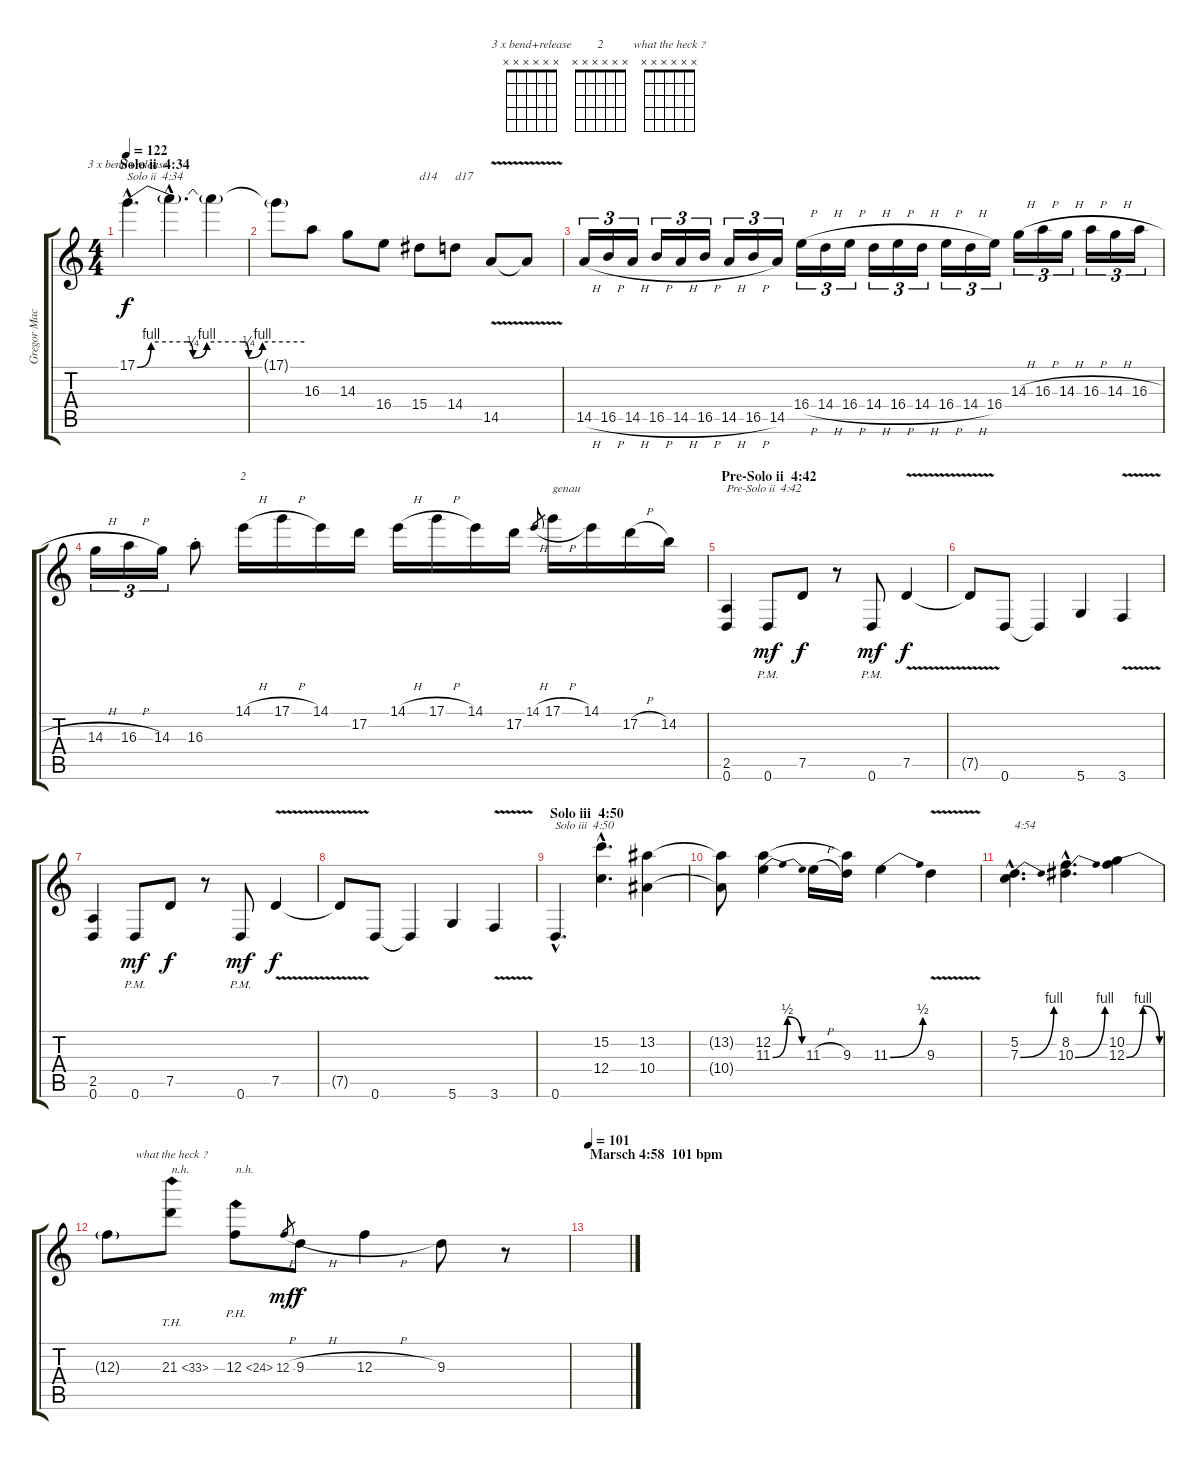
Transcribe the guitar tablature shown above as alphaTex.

\track ("Gregor Mackintosh" "Gregor Mac") {instrument overdrivenguitar}
\staff {score tabs}
\tuning (D4 A3 F3 C3 G2 D2) {hide}
\chord ("3 x bend+release" x x x x x x)
\chord ("2" x x x x x x)
\chord ("what the heck ?" x x x x x x)
\ts (4 4)
\section ("" "Solo ii  4:34")
\tempo 122
\clef g2
\ks c
17.1{be (custom 0 0 5 4 18 4 20 1 25 4 38 4 40 1 45 4 60 4) hac}.4{d ch "3 x bend+release" txt "Solo ii  4:34" dy f} 17.1{hac t}.4{d} 17.1{t}.4 |
17.1{t}.8 16.3.8 14.3.8 16.4.8 15.4.8{txt "d14"} 14.4.8{txt "d17"} 14.5{v}.8 14.5{t}.8 |
14.5{h}.16{tu (3 2)} 16.5{h}.16{tu (3 2)} 14.5{h}.16{tu (3 2)} 16.5{h}.16{tu (3 2)} 14.5{h}.16{tu (3 2)} 16.5{h}.16{tu (3 2)} 14.5{h}.16{tu (3 2)} 16.5{h}.16{tu (3 2)} 14.5.16{tu (3 2)} 16.4{h}.16{tu (3 2)} 14.4{h}.16{tu (3 2)} 16.4{h}.16{tu (3 2)} 14.4{h}.16{tu (3 2)} 16.4{h}.16{tu (3 2)} 14.4{h}.16{tu (3 2)} 16.4{h}.16{tu (3 2)} 14.4{h}.16{tu (3 2)} 16.4.16{tu (3 2)} 14.3{h}.16{tu (3 2)} 16.3{h}.16{tu (3 2)} 14.3{h}.16{tu (3 2)} 16.3{h}.16{tu (3 2)} 14.3{h}.16{tu (3 2)} 16.3{h}.16{tu (3 2)} |
14.3{h}.16{tu (3 2)} 16.3{h}.16{tu (3 2)} 14.3.16{tu (3 2)} 16.3{st}.8 14.1{h}.16{ch "2"} 17.1{h}.16 14.1.16 17.2.16 14.1{h}.16 17.1{h}.16 14.1.16 17.2.16 14.1{h}.8{gr} 17.1{h}.16{txt "genau"} 14.1.16 17.2{h}.16 14.2.16 |
\section ("" "Pre-Solo ii  4:42")
(2.5 0.6).4{txt "Pre-Solo ii  4:42"} 0.6{pm}.8{dy mf} 7.5.8{dy f} r.8 0.6{pm}.8{dy mf} 7.5{v}.4{dy f} |
7.5{t}.8 0.6.8 0.6{t}.4 5.6.4 3.6{v}.4 |
(2.5 0.6).4 0.6{pm}.8{dy mf} 7.5.8{dy f} r.8 0.6{pm}.8{dy mf} 7.5{v}.4{dy f} |
7.5{t}.8 0.6.8 0.6{t}.4 5.6.4 3.6{v}.4 |
\section ("" "Solo iii  4:50")
0.6{hac}.4{d txt "Solo iii  4:50"} (15.2{hac} 12.4{hac}).4{d} (13.2 10.4).4 |
(13.2{t} 10.4{t}).8 (12.2 11.3{be (bendrelease 0 0 10 2 55 2 60 0)}).4 11.3{h}.16 (12.2{t} 9.3).16 11.3{be (bend 0 0 60 2)}.4 9.3{v}.4 |
(5.2{hac} 7.3{be (bend 0 0 60 4) hac}).4{d txt "4:54"} (8.2{hac} 10.3{be (bend 0 0 60 4) hac}).4{d} (10.2 12.3{be (bendrelease 0 0 15 4 30 4 60 0)}).4 |
12.3{t}.8 21.3{th 12}.8{ch "what the heck ?" txt "n.h."} 12.3{ph 12}.8{txt "n.h."} 12.3{h}.8{gr dy mf} 9.3{h}.8{dy f} 12.3{h}.4 9.3.8 r.8 |
\section ("" "Marsch 4:58  101 bpm")
\tempo 101
